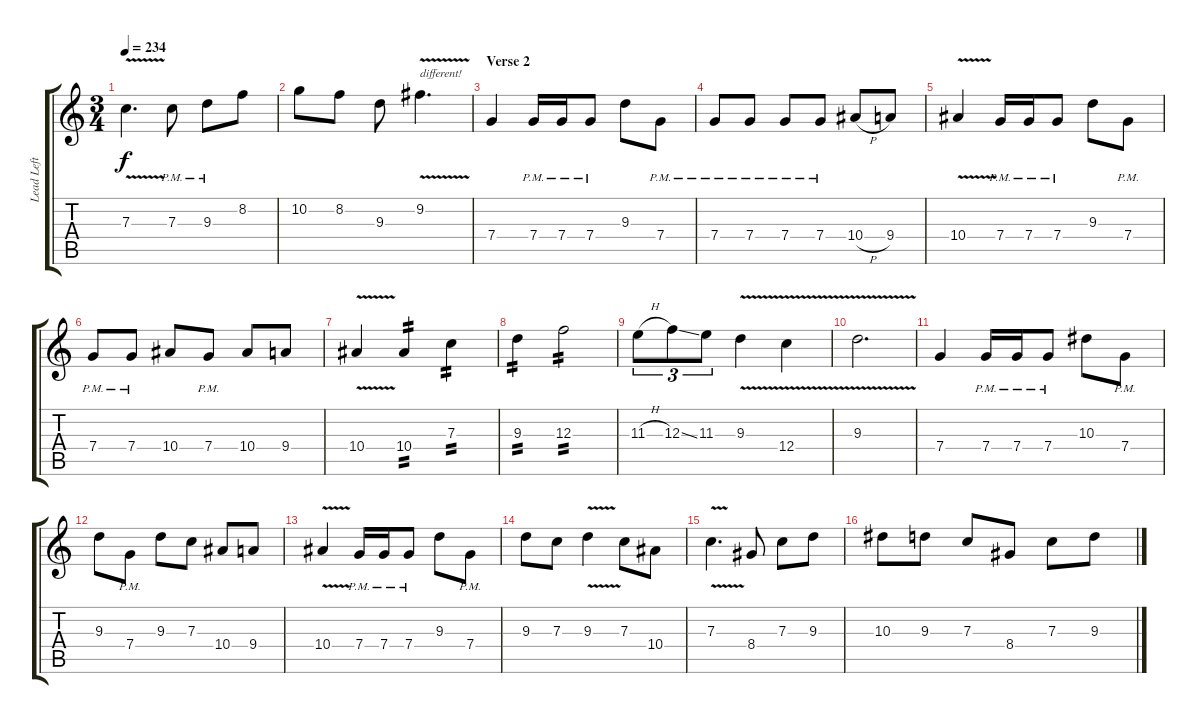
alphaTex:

\track ("Lead Left" "Lead Left") {instrument distortionguitar}
\staff {score tabs}
\tuning (D4 A3 F3 C3 G2 D2) {hide}
\ts (3 4)
\tempo 234
\clef g2
\ks c
7.3{v}.4{d dy f} 7.3{pm}.8 9.3{pm}.8 8.2.8 |
10.2.8 8.2.8 9.3.8 9.2{v}.4{d txt "different!"} |
\section ("" "Verse 2")
7.4.4 7.4{pm}.16 7.4{pm}.16 7.4{pm}.8 9.3.8 7.4{pm}.8 |
7.4{pm}.8 7.4{pm}.8 7.4{pm}.8 7.4{pm}.8 10.4{h}.8 9.4.8 |
10.4{v}.4 7.4{pm}.16 7.4{pm}.16 7.4{pm}.8 9.3.8 7.4{pm}.8 |
7.4{pm}.8 7.4{pm}.8 10.4.8 7.4{pm}.8 10.4.8 9.4.8 |
10.4{v}.4 10.4.4{tp 2} 7.3.4{tp 2} |
9.3.4{tp 2} 12.3.2{tp 2} |
11.3{h}.8{tu (3 2)} 12.3{ss}.8{tu (3 2)} 11.3.8{tu (3 2)} 9.3{v}.4 12.4{v}.4 |
9.3{v}.2{d} |
7.4.4 7.4{pm}.16 7.4{pm}.16 7.4{pm}.8 10.3.8 7.4{pm}.8 |
9.3.8 7.4{pm}.8 9.3.8 7.3.8 10.4.8 9.4.8 |
10.4{v}.4 7.4{pm}.16 7.4{pm}.16 7.4{pm}.8 9.3.8 7.4{pm}.8 |
9.3.8 7.3.8 9.3{v}.4 7.3.8 10.4.8 |
7.3{v}.4{d} 8.4.8 7.3.8 9.3.8 |
10.3.8 9.3.8 7.3.8 8.4.8 7.3.8 9.3.8
